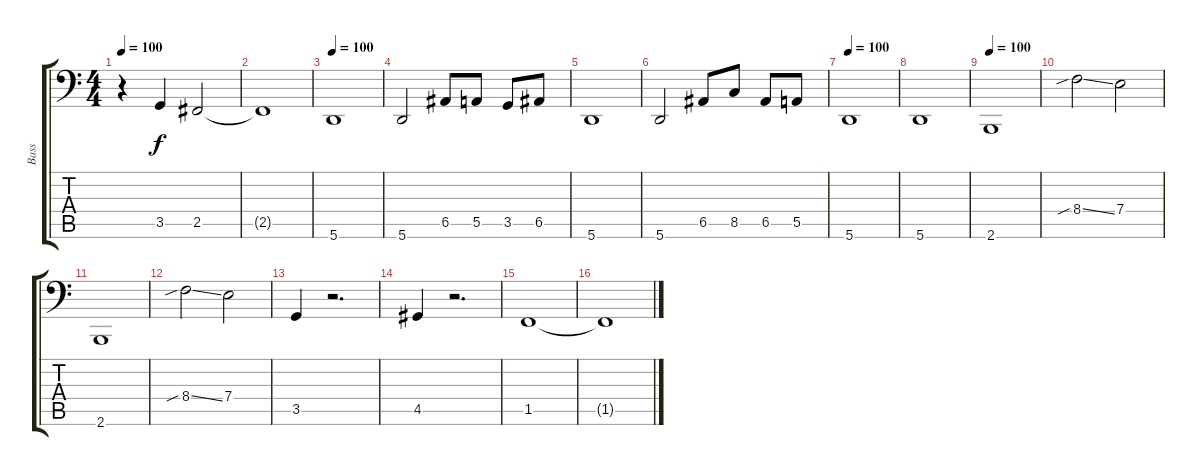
\track ("Bass" "Bass") {instrument electricbasspick}
\staff {score tabs}
\tuning (C3 G2 D2 A1 E1 A0) {hide}
\ts (4 4)
\tempo 100
\clef f4
\ks c
r.4{dy f} 3.5.4 2.5.2 |
2.5{t}.1 |
\tempo 100
5.6.1 |
5.6.2 6.5.8 5.5.8 3.5.8 6.5.8 |
5.6.1 |
5.6.2 6.5.8 8.5.8 6.5.8 5.5.8 |
\tempo 100
5.6.1 |
5.6.1 |
\tempo 100
2.6.1 |
8.4{sib ss}.2 7.4.2 |
2.6.1 |
8.4{sib ss}.2 7.4.2 |
3.5.4 r.2{d} |
4.5.4 r.2{d} |
1.5.1 |
1.5{t}.1
